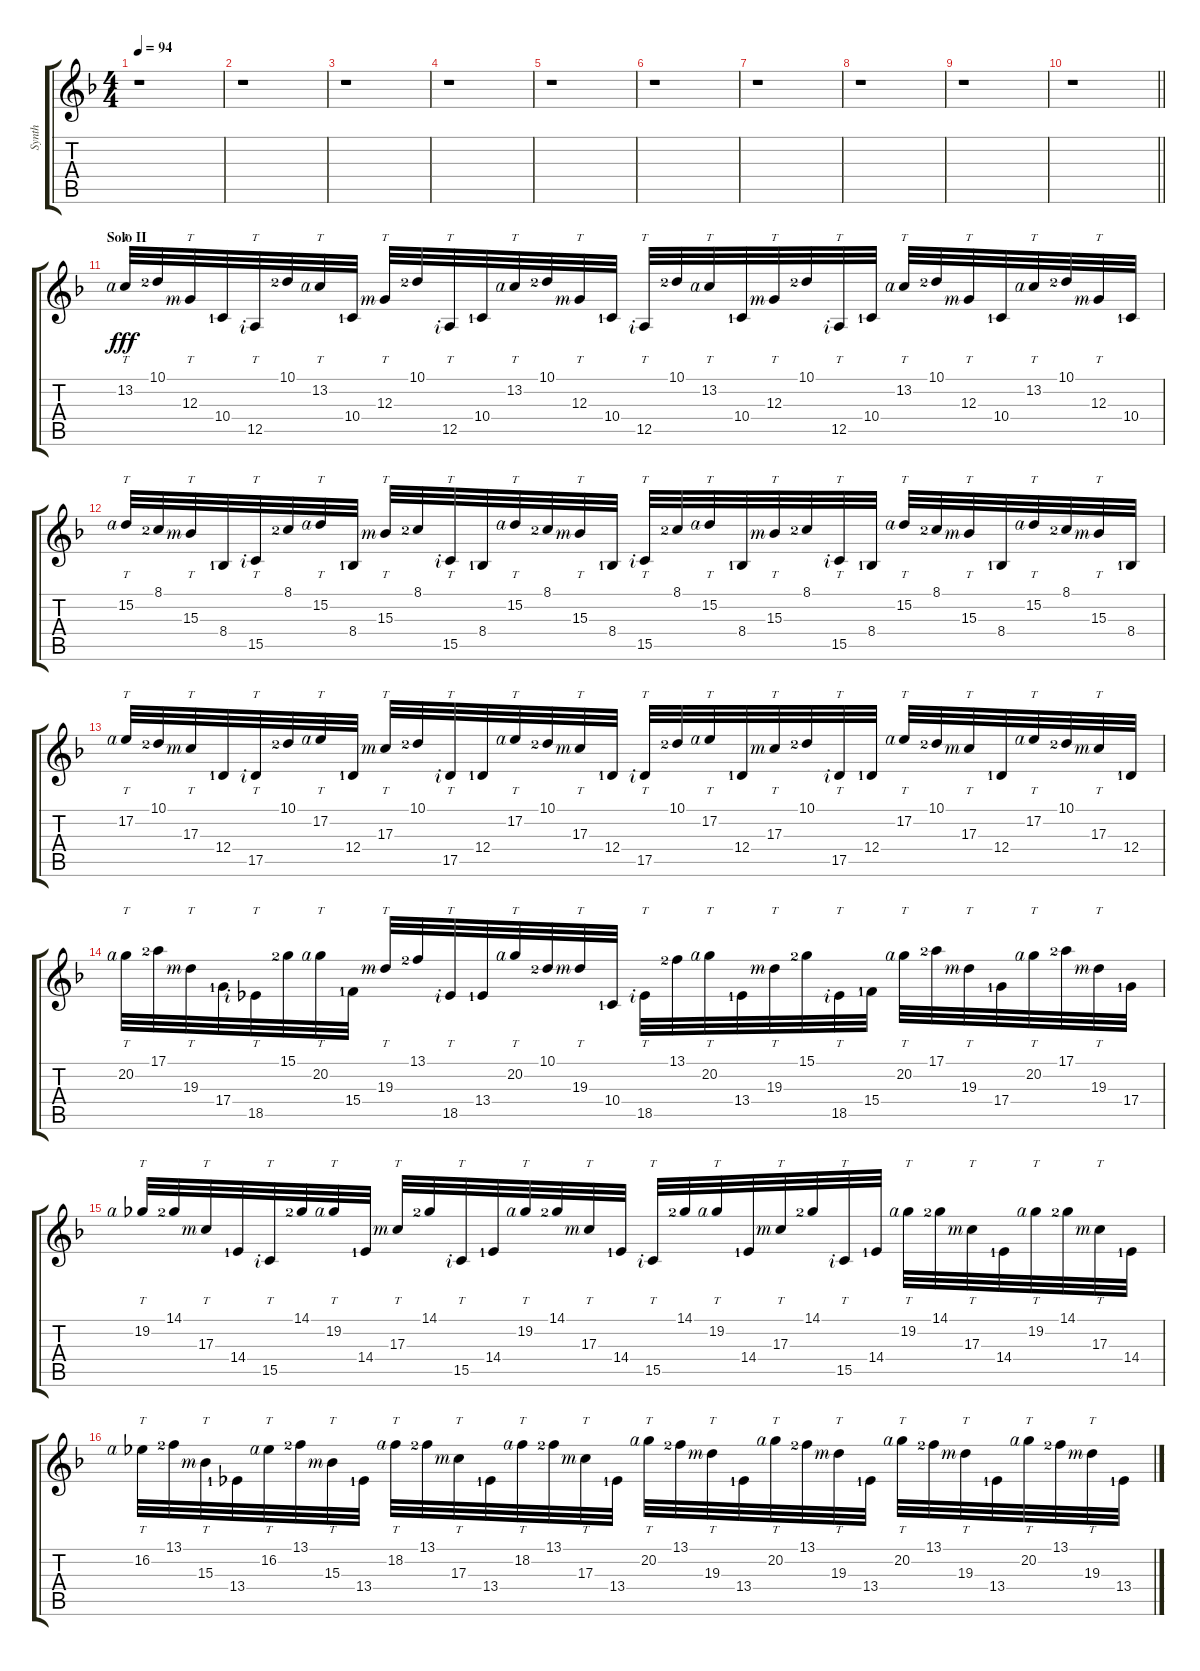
\track ("Synth" "Synth") {instrument lead2sawtooth}
\staff {score tabs}
\tuning (E4 B3 G3 D3 A2 E2) {hide}
\ts (4 4)
\tempo 94
\clef g2
\ks f
r.1{dy f} |
r.1 |
r.1 |
r.1 |
r.1 |
r.1 |
r.1 |
r.1 |
r.1 |
\barLineRight lightlight
r.1 |
\section ("" "Solo II")
13.2{rf 4}.32{tt dy fff volume 10 balance 8 instrument lead2sawtooth} 10.1{lf 3}.32 12.3{rf 3}.32{tt} 10.4{lf 2}.32 12.5{rf 2}.32{tt} 10.1{lf 3}.32 13.2{rf 4}.32{tt} 10.4{lf 2}.32 12.3{rf 3}.32{tt} 10.1{lf 3}.32 12.5{rf 2}.32{tt} 10.4{lf 2}.32 13.2{rf 4}.32{tt} 10.1{lf 3}.32 12.3{rf 3}.32{tt} 10.4{lf 2}.32 12.5{rf 2}.32{tt} 10.1{lf 3}.32 13.2{rf 4}.32{tt} 10.4{lf 2}.32 12.3{rf 3}.32{tt} 10.1{lf 3}.32 12.5{rf 2}.32{tt} 10.4{lf 2}.32 13.2{rf 4}.32{tt} 10.1{lf 3}.32 12.3{rf 3}.32{tt} 10.4{lf 2}.32 13.2{rf 4}.32{tt} 10.1{lf 3}.32 12.3{rf 3}.32{tt} 10.4{lf 2}.32 |
15.2{rf 4}.32{tt} 8.1{lf 3}.32 15.3{rf 3}.32{tt} 8.4{lf 2}.32 15.5{rf 2}.32{tt} 8.1{lf 3}.32 15.2{rf 4}.32{tt} 8.4{lf 2}.32 15.3{rf 3}.32{tt} 8.1{lf 3}.32 15.5{rf 2}.32{tt} 8.4{lf 2}.32 15.2{rf 4}.32{tt} 8.1{lf 3}.32 15.3{rf 3}.32{tt} 8.4{lf 2}.32 15.5{rf 2}.32{tt} 8.1{lf 3}.32 15.2{rf 4}.32{tt} 8.4{lf 2}.32 15.3{rf 3}.32{tt} 8.1{lf 3}.32 15.5{rf 2}.32{tt} 8.4{lf 2}.32 15.2{rf 4}.32{tt} 8.1{lf 3}.32 15.3{rf 3}.32{tt} 8.4{lf 2}.32 15.2{rf 4}.32{tt} 8.1{lf 3}.32 15.3{rf 3}.32{tt} 8.4{lf 2}.32 |
17.2{rf 4}.32{tt} 10.1{lf 3}.32 17.3{rf 3}.32{tt} 12.4{lf 2}.32 17.5{rf 2}.32{tt} 10.1{lf 3}.32 17.2{rf 4}.32{tt} 12.4{lf 2}.32 17.3{rf 3}.32{tt} 10.1{lf 3}.32 17.5{rf 2}.32{tt} 12.4{lf 2}.32 17.2{rf 4}.32{tt} 10.1{lf 3}.32 17.3{rf 3}.32{tt} 12.4{lf 2}.32 17.5{rf 2}.32{tt} 10.1{lf 3}.32 17.2{rf 4}.32{tt} 12.4{lf 2}.32 17.3{rf 3}.32{tt} 10.1{lf 3}.32 17.5{rf 2}.32{tt} 12.4{lf 2}.32 17.2{rf 4}.32{tt} 10.1{lf 3}.32 17.3{rf 3}.32{tt} 12.4{lf 2}.32 17.2{rf 4}.32{tt} 10.1{lf 3}.32 17.3{rf 3}.32{tt} 12.4{lf 2}.32 |
20.2{rf 4}.32{tt} 17.1{lf 3}.32 19.3{rf 3}.32{tt} 17.4{lf 2}.32 18.5{rf 2}.32{tt} 15.1{lf 3}.32 20.2{rf 4}.32{tt} 15.4{lf 2}.32 19.3{rf 3}.32{tt} 13.1{lf 3}.32 18.5{rf 2}.32{tt} 13.4{lf 2}.32 20.2{rf 4}.32{tt} 10.1{lf 3}.32 19.3{rf 3}.32{tt} 10.4{lf 2}.32 18.5{rf 2}.32{tt} 13.1{lf 3}.32 20.2{rf 4}.32{tt} 13.4{lf 2}.32 19.3{rf 3}.32{tt} 15.1{lf 3}.32 18.5{rf 2}.32{tt} 15.4{lf 2}.32 20.2{rf 4}.32{tt} 17.1{lf 3}.32 19.3{rf 3}.32{tt} 17.4{lf 2}.32 20.2{rf 4}.32{tt} 17.1{lf 3}.32 19.3{rf 3}.32{tt} 17.4{lf 2}.32 |
19.2{rf 4}.32{tt} 14.1{lf 3}.32 17.3{rf 3}.32{tt} 14.4{lf 2}.32 15.5{rf 2}.32{tt} 14.1{lf 3}.32 19.2{rf 4}.32{tt} 14.4{lf 2}.32 17.3{rf 3}.32{tt} 14.1{lf 3}.32 15.5{rf 2}.32{tt} 14.4{lf 2}.32 19.2{rf 4}.32{tt} 14.1{lf 3}.32 17.3{rf 3}.32{tt} 14.4{lf 2}.32 15.5{rf 2}.32{tt} 14.1{lf 3}.32 19.2{rf 4}.32{tt} 14.4{lf 2}.32 17.3{rf 3}.32{tt} 14.1{lf 3}.32 15.5{rf 2}.32{tt} 14.4{lf 2}.32 19.2{rf 4}.32{tt} 14.1{lf 3}.32 17.3{rf 3}.32{tt} 14.4{lf 2}.32 19.2{rf 4}.32{tt} 14.1{lf 3}.32 17.3{rf 3}.32{tt} 14.4{lf 2}.32 |
16.2{rf 4}.32{tt} 13.1{lf 3}.32 15.3{rf 3}.32{tt} 13.4{lf 2}.32 16.2{rf 4}.32{tt} 13.1{lf 3}.32 15.3{rf 3}.32{tt} 13.4{lf 2}.32 18.2{rf 4}.32{tt} 13.1{lf 3}.32 17.3{rf 3}.32{tt} 13.4{lf 2}.32 18.2{rf 4}.32{tt} 13.1{lf 3}.32 17.3{rf 3}.32{tt} 13.4{lf 2}.32 20.2{rf 4}.32{tt} 13.1{lf 3}.32 19.3{rf 3}.32{tt} 13.4{lf 2}.32 20.2{rf 4}.32{tt} 13.1{lf 3}.32 19.3{rf 3}.32{tt} 13.4{lf 2}.32 20.2{rf 4}.32{tt} 13.1{lf 3}.32 19.3{rf 3}.32{tt} 13.4{lf 2}.32 20.2{rf 4}.32{tt} 13.1{lf 3}.32 19.3{rf 3}.32{tt} 13.4{lf 2}.32
